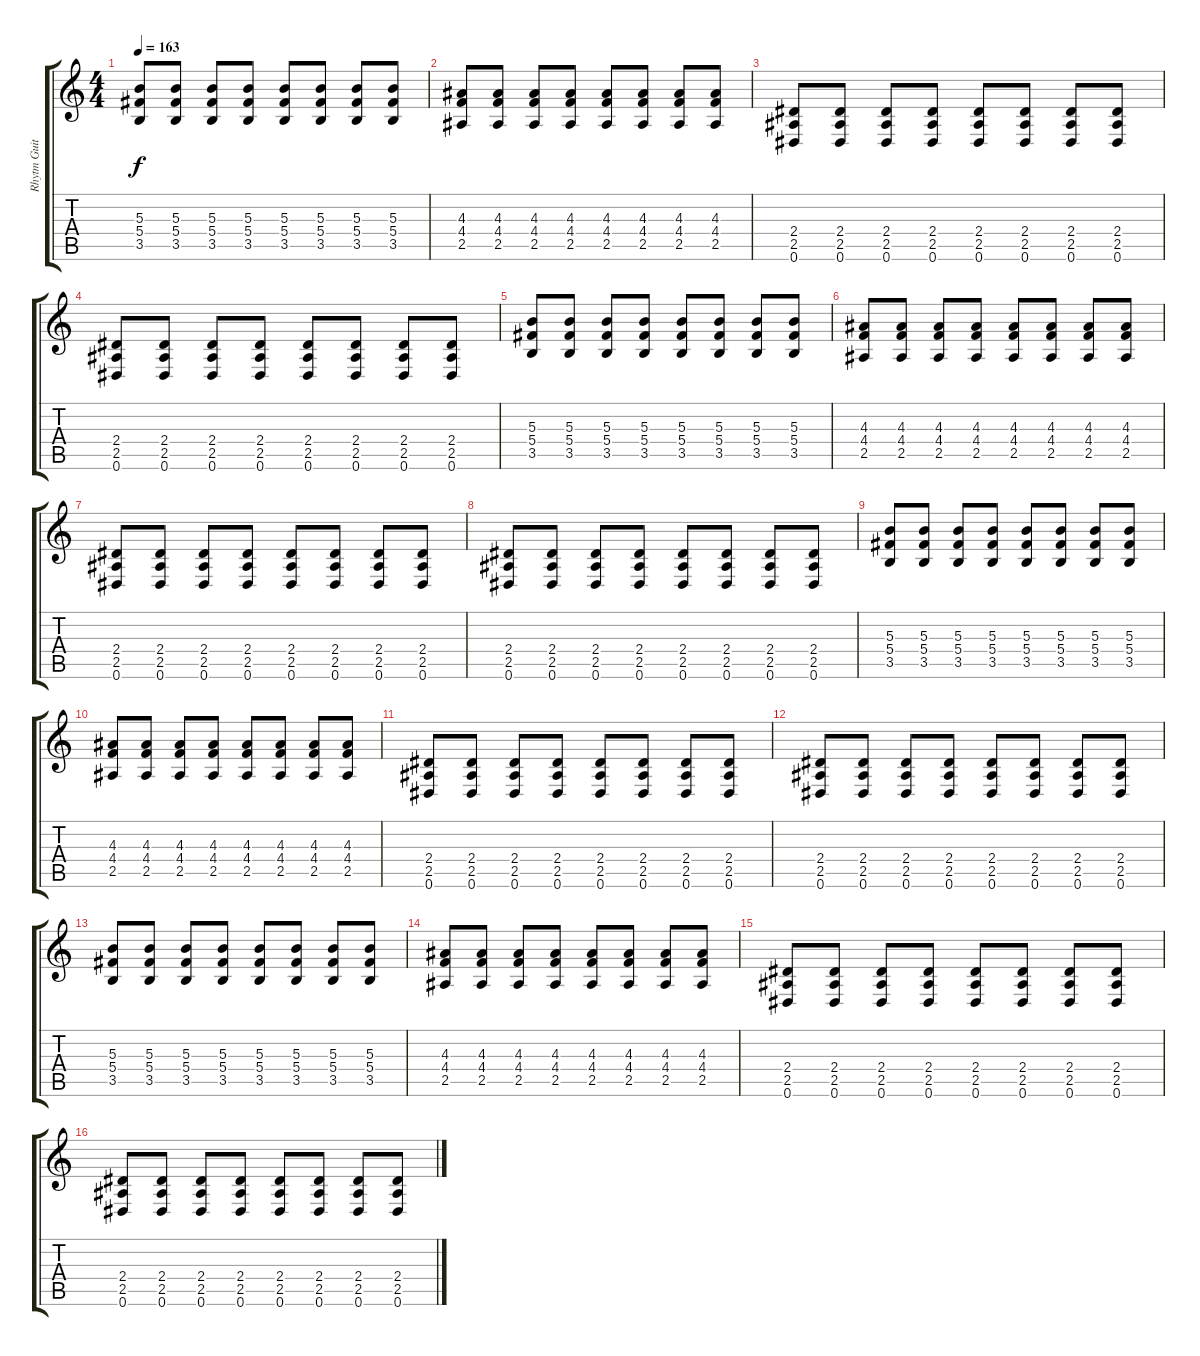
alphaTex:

\track ("Rhytm Guitar" "Rhytm Guit") {instrument distortionguitar}
\staff {score tabs}
\tuning (Eb4 Bb3 Gb3 Db3 Ab2 Eb2) {hide}
\ts (4 4)
\tempo 163
\clef g2
\ks c
(5.3 5.4 3.5).8{dy f} (5.3 5.4 3.5).8 (5.3 5.4 3.5).8 (5.3 5.4 3.5).8 (5.3 5.4 3.5).8 (5.3 5.4 3.5).8 (5.3 5.4 3.5).8 (5.3 5.4 3.5).8 |
(4.3 4.4 2.5).8 (4.3 4.4 2.5).8 (4.3 4.4 2.5).8 (4.3 4.4 2.5).8 (4.3 4.4 2.5).8 (4.3 4.4 2.5).8 (4.3 4.4 2.5).8 (4.3 4.4 2.5).8 |
(2.4 2.5 0.6).8 (2.4 2.5 0.6).8 (2.4 2.5 0.6).8 (2.4 2.5 0.6).8 (2.4 2.5 0.6).8 (2.4 2.5 0.6).8 (2.4 2.5 0.6).8 (2.4 2.5 0.6).8 |
(2.4 2.5 0.6).8 (2.4 2.5 0.6).8 (2.4 2.5 0.6).8 (2.4 2.5 0.6).8 (2.4 2.5 0.6).8 (2.4 2.5 0.6).8 (2.4 2.5 0.6).8 (2.4 2.5 0.6).8 |
(5.3 5.4 3.5).8 (5.3 5.4 3.5).8 (5.3 5.4 3.5).8 (5.3 5.4 3.5).8 (5.3 5.4 3.5).8 (5.3 5.4 3.5).8 (5.3 5.4 3.5).8 (5.3 5.4 3.5).8 |
(4.3 4.4 2.5).8 (4.3 4.4 2.5).8 (4.3 4.4 2.5).8 (4.3 4.4 2.5).8 (4.3 4.4 2.5).8 (4.3 4.4 2.5).8 (4.3 4.4 2.5).8 (4.3 4.4 2.5).8 |
(2.4 2.5 0.6).8 (2.4 2.5 0.6).8 (2.4 2.5 0.6).8 (2.4 2.5 0.6).8 (2.4 2.5 0.6).8 (2.4 2.5 0.6).8 (2.4 2.5 0.6).8 (2.4 2.5 0.6).8 |
(2.4 2.5 0.6).8 (2.4 2.5 0.6).8 (2.4 2.5 0.6).8 (2.4 2.5 0.6).8 (2.4 2.5 0.6).8 (2.4 2.5 0.6).8 (2.4 2.5 0.6).8 (2.4 2.5 0.6).8 |
(5.3 5.4 3.5).8 (5.3 5.4 3.5).8 (5.3 5.4 3.5).8 (5.3 5.4 3.5).8 (5.3 5.4 3.5).8 (5.3 5.4 3.5).8 (5.3 5.4 3.5).8 (5.3 5.4 3.5).8 |
(4.3 4.4 2.5).8 (4.3 4.4 2.5).8 (4.3 4.4 2.5).8 (4.3 4.4 2.5).8 (4.3 4.4 2.5).8 (4.3 4.4 2.5).8 (4.3 4.4 2.5).8 (4.3 4.4 2.5).8 |
(2.4 2.5 0.6).8 (2.4 2.5 0.6).8 (2.4 2.5 0.6).8 (2.4 2.5 0.6).8 (2.4 2.5 0.6).8 (2.4 2.5 0.6).8 (2.4 2.5 0.6).8 (2.4 2.5 0.6).8 |
(2.4 2.5 0.6).8 (2.4 2.5 0.6).8 (2.4 2.5 0.6).8 (2.4 2.5 0.6).8 (2.4 2.5 0.6).8 (2.4 2.5 0.6).8 (2.4 2.5 0.6).8 (2.4 2.5 0.6).8 |
(5.3 5.4 3.5).8 (5.3 5.4 3.5).8 (5.3 5.4 3.5).8 (5.3 5.4 3.5).8 (5.3 5.4 3.5).8 (5.3 5.4 3.5).8 (5.3 5.4 3.5).8 (5.3 5.4 3.5).8 |
(4.3 4.4 2.5).8 (4.3 4.4 2.5).8 (4.3 4.4 2.5).8 (4.3 4.4 2.5).8 (4.3 4.4 2.5).8 (4.3 4.4 2.5).8 (4.3 4.4 2.5).8 (4.3 4.4 2.5).8 |
(2.4 2.5 0.6).8 (2.4 2.5 0.6).8 (2.4 2.5 0.6).8 (2.4 2.5 0.6).8 (2.4 2.5 0.6).8 (2.4 2.5 0.6).8 (2.4 2.5 0.6).8 (2.4 2.5 0.6).8 |
(2.4 2.5 0.6).8 (2.4 2.5 0.6).8 (2.4 2.5 0.6).8 (2.4 2.5 0.6).8 (2.4 2.5 0.6).8 (2.4 2.5 0.6).8 (2.4 2.5 0.6).8 (2.4 2.5 0.6).8
